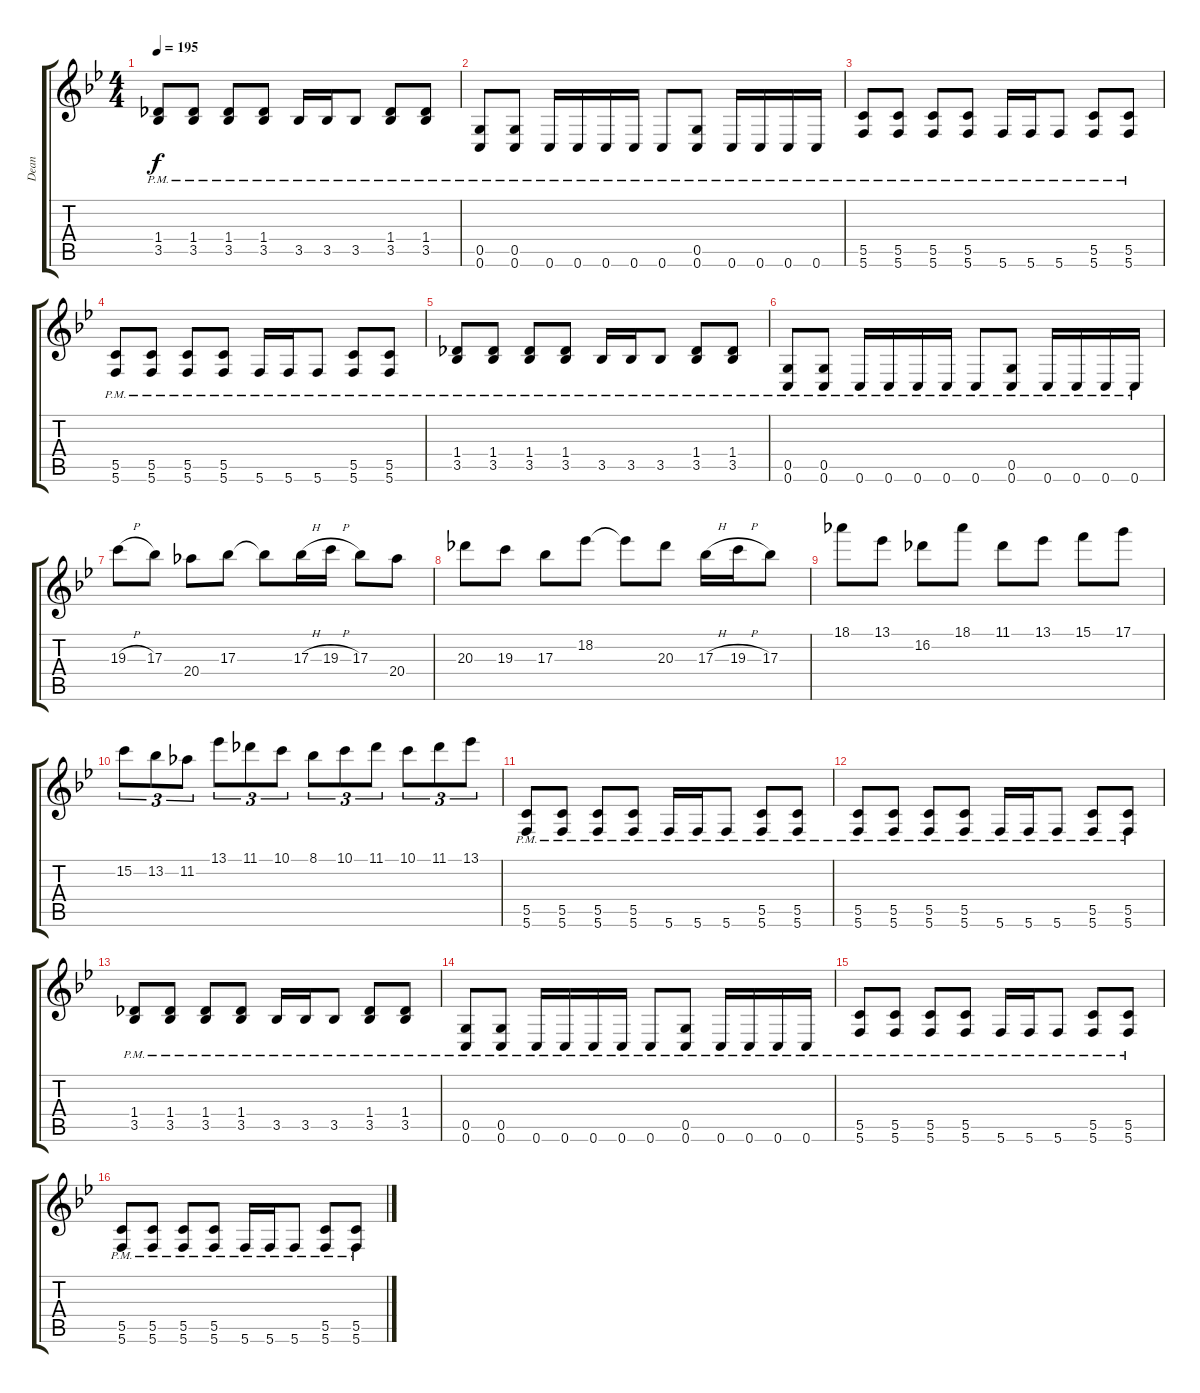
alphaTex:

\track ("Dean" "Dean") {instrument overdrivenguitar}
\staff {score tabs}
\tuning (D4 A3 F3 C3 G2 C2) {hide}
\ts (4 4)
\tempo 195
\clef g2
\ks bb
(1.4{pm} 3.5{pm}).8{dy f} (1.4{pm} 3.5{pm}).8 (1.4{pm} 3.5{pm}).8 (1.4{pm} 3.5{pm}).8 3.5{pm}.16 3.5{pm}.16 3.5{pm}.8 (1.4{pm} 3.5{pm}).8 (1.4{pm} 3.5{pm}).8 |
(0.5{pm} 0.6{pm}).8 (0.5{pm} 0.6{pm}).8 0.6{pm}.16 0.6{pm}.16 0.6{pm}.16 0.6{pm}.16 0.6{pm}.8 (0.5{pm} 0.6{pm}).8 0.6{pm}.16 0.6{pm}.16 0.6{pm}.16 0.6{pm}.16 |
(5.5{pm} 5.6{pm}).8 (5.5{pm} 5.6{pm}).8 (5.5{pm} 5.6{pm}).8 (5.5{pm} 5.6{pm}).8 5.6{pm}.16 5.6{pm}.16 5.6{pm}.8 (5.5{pm} 5.6{pm}).8 (5.5{pm} 5.6{pm}).8 |
(5.5{pm} 5.6{pm}).8 (5.5{pm} 5.6{pm}).8 (5.5{pm} 5.6{pm}).8 (5.5{pm} 5.6{pm}).8 5.6{pm}.16 5.6{pm}.16 5.6{pm}.8 (5.5{pm} 5.6{pm}).8 (5.5{pm} 5.6{pm}).8 |
(1.4{pm} 3.5{pm}).8 (1.4{pm} 3.5{pm}).8 (1.4{pm} 3.5{pm}).8 (1.4{pm} 3.5{pm}).8 3.5{pm}.16 3.5{pm}.16 3.5{pm}.8 (1.4{pm} 3.5{pm}).8 (1.4{pm} 3.5{pm}).8 |
(0.5{pm} 0.6{pm}).8 (0.5{pm} 0.6{pm}).8 0.6{pm}.16 0.6{pm}.16 0.6{pm}.16 0.6{pm}.16 0.6{pm}.8 (0.5{pm} 0.6{pm}).8 0.6{pm}.16 0.6{pm}.16 0.6{pm}.16 0.6{pm}.16 |
19.3{h}.8 17.3.8 20.4.8 17.3.8 17.3{t}.8 17.3{h}.16 19.3{h}.16 17.3.8 20.4.8 |
20.3.8 19.3.8 17.3.8 18.2.8 18.2{t}.8 20.3.8 17.3{h}.16 19.3{h}.16 17.3.8 |
18.1.8 13.1.8 16.2.8 18.1.8 11.1.8 13.1.8 15.1.8 17.1.8 |
15.2.8{tu (3 2)} 13.2.8{tu (3 2)} 11.2.8{tu (3 2)} 13.1.8{tu (3 2)} 11.1.8{tu (3 2)} 10.1.8{tu (3 2)} 8.1.8{tu (3 2)} 10.1.8{tu (3 2)} 11.1.8{tu (3 2)} 10.1.8{tu (3 2)} 11.1.8{tu (3 2)} 13.1.8{tu (3 2)} |
(5.5{pm} 5.6{pm}).8 (5.5{pm} 5.6{pm}).8 (5.5{pm} 5.6{pm}).8 (5.5{pm} 5.6{pm}).8 5.6{pm}.16 5.6{pm}.16 5.6{pm}.8 (5.5{pm} 5.6{pm}).8 (5.5{pm} 5.6{pm}).8 |
(5.5{pm} 5.6{pm}).8 (5.5{pm} 5.6{pm}).8 (5.5{pm} 5.6{pm}).8 (5.5{pm} 5.6{pm}).8 5.6{pm}.16 5.6{pm}.16 5.6{pm}.8 (5.5{pm} 5.6{pm}).8 (5.5{pm} 5.6{pm}).8 |
(1.4{pm} 3.5{pm}).8 (1.4{pm} 3.5{pm}).8 (1.4{pm} 3.5{pm}).8 (1.4{pm} 3.5{pm}).8 3.5{pm}.16 3.5{pm}.16 3.5{pm}.8 (1.4{pm} 3.5{pm}).8 (1.4{pm} 3.5{pm}).8 |
(0.5{pm} 0.6{pm}).8 (0.5{pm} 0.6{pm}).8 0.6{pm}.16 0.6{pm}.16 0.6{pm}.16 0.6{pm}.16 0.6{pm}.8 (0.5{pm} 0.6{pm}).8 0.6{pm}.16 0.6{pm}.16 0.6{pm}.16 0.6{pm}.16 |
(5.5{pm} 5.6{pm}).8 (5.5{pm} 5.6{pm}).8 (5.5{pm} 5.6{pm}).8 (5.5{pm} 5.6{pm}).8 5.6{pm}.16 5.6{pm}.16 5.6{pm}.8 (5.5{pm} 5.6{pm}).8 (5.5{pm} 5.6{pm}).8 |
(5.5{pm} 5.6{pm}).8 (5.5{pm} 5.6{pm}).8 (5.5{pm} 5.6{pm}).8 (5.5{pm} 5.6{pm}).8 5.6{pm}.16 5.6{pm}.16 5.6{pm}.8 (5.5{pm} 5.6{pm}).8 (5.5{pm} 5.6{pm}).8
